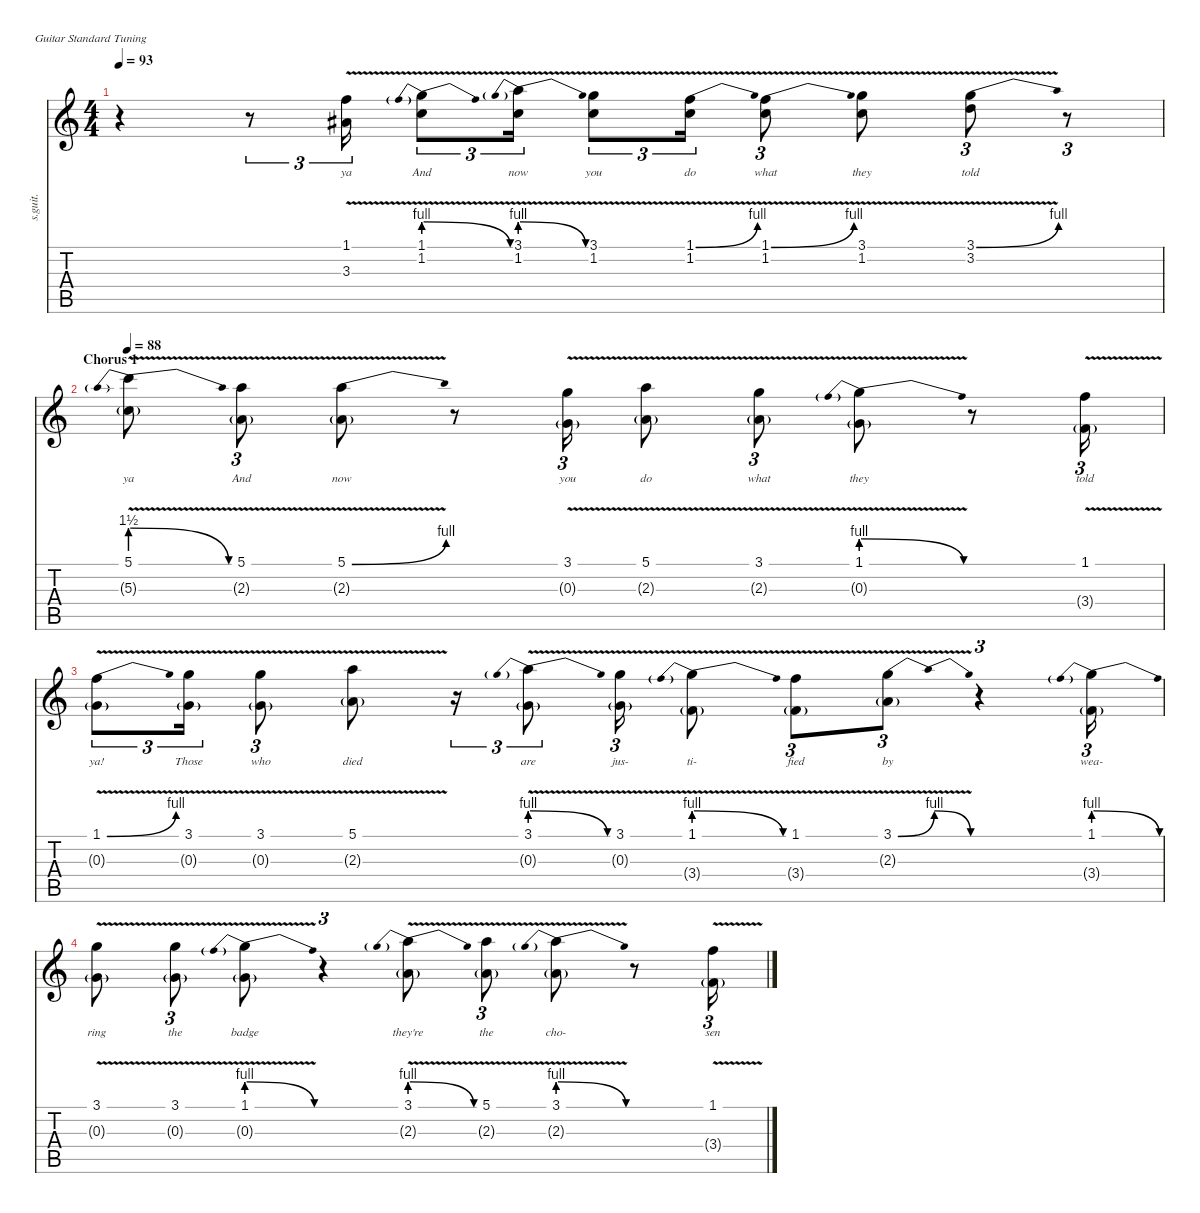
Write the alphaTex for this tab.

\defaultSystemsLayout 4
\hideDynamics
\bracketExtendMode nobrackets
\track ("Zack de la Rocha - Vocals 1" "s.guit.") {instrument tenorsax}
\staff {score tabs}
\tuning (E4 B3 G3 D3 A2 E2)
\displaytranspose 12
\ts (4 4)
\tempo 93
\clef g2
\ks c
r.4{dy fff} r.8{tu (3 2)} (1.1{v} 3.3{acc #}).16{tu (3 2) lyrics (0 "ya") lyrics (1 "") lyrics (2 "") lyrics (3 "") lyrics (4 "")} (1.1{be (prebendrelease 0 4 60 0) v} 1.2).8{tu (3 2) lyrics (0 "And") lyrics (1 "") lyrics (2 "") lyrics (3 "") lyrics (4 "")} (3.1{be (prebendrelease 0 4 30 0) v} 1.2).16{tu (3 2) lyrics (0 "now") lyrics (1 "") lyrics (2 "") lyrics (3 "") lyrics (4 "")} (3.1{v} 1.2).8{tu (3 2) lyrics (0 "you") lyrics (1 "") lyrics (2 "") lyrics (3 "") lyrics (4 "")} (1.1{be (bend 0 0 30 4) v} 1.2).16{tu (3 2) lyrics (0 "do") lyrics (1 "") lyrics (2 "") lyrics (3 "") lyrics (4 "")} (1.1{be (bend 0 0 15 4) v} 1.2).8{tu (3 2) lyrics (0 "what") lyrics (1 "") lyrics (2 "") lyrics (3 "") lyrics (4 "")} (3.1{v} 1.2).8{lyrics (0 "they") lyrics (1 "") lyrics (2 "") lyrics (3 "") lyrics (4 "")} (3.1{be (bend 0 0 15 4) v} 3.2).8{tu (3 2) lyrics (0 "told") lyrics (1 "") lyrics (2 "") lyrics (3 "") lyrics (4 "")} r.8{tu (3 2)} |
\section ("" "Chorus 1")
\tempo 88
(5.1{be (prebendrelease 0 6 60 0) v} 5.3{g}).8{lyrics (0 "ya") lyrics (1 "") lyrics (2 "") lyrics (3 "") lyrics (4 "")} (5.1{v} 2.3{g}).8{tu (3 2) lyrics (0 "And") lyrics (1 "") lyrics (2 "") lyrics (3 "") lyrics (4 "")} (5.1{be (bend 0 0 60 4) v} 2.3{g}).8{lyrics (0 "now") lyrics (1 "") lyrics (2 "") lyrics (3 "") lyrics (4 "")} r.8 (3.1{v} 0.3{g}).16{tu (3 2) lyrics (0 "you") lyrics (1 "") lyrics (2 "") lyrics (3 "") lyrics (4 "")} (5.1{v} 2.3{g}).8{lyrics (0 "do") lyrics (1 "") lyrics (2 "") lyrics (3 "") lyrics (4 "")} (3.1{v} 2.3{g}).8{tu (3 2) lyrics (0 "what") lyrics (1 "") lyrics (2 "") lyrics (3 "") lyrics (4 "")} (1.1{be (prebendrelease 0 4 60 0) v} 0.3{g}).8{lyrics (0 "they") lyrics (1 "") lyrics (2 "") lyrics (3 "") lyrics (4 "")} r.8 (1.1{v} 3.4{g}).16{tu (3 2) lyrics (0 "told") lyrics (1 "") lyrics (2 "") lyrics (3 "") lyrics (4 "")} |
(1.1{be (bend 0 0 15 4) v} 0.3{g}).8{tu (3 2) lyrics (0 "ya!") lyrics (1 "") lyrics (2 "") lyrics (3 "") lyrics (4 "")} (3.1{v} 0.3{g}).16{tu (3 2) lyrics (0 "Those") lyrics (1 "") lyrics (2 "") lyrics (3 "") lyrics (4 "")} (3.1{v} 0.3{g}).8{tu (3 2) lyrics (0 "who") lyrics (1 "") lyrics (2 "") lyrics (3 "") lyrics (4 "")} (5.1{v} 2.3{g}).8{lyrics (0 "died") lyrics (1 "") lyrics (2 "") lyrics (3 "") lyrics (4 "")} r.16{tu (3 2)} (3.1{be (prebendrelease 0 4 19.8 0) v} 0.3{g}).8{tu (3 2) lyrics (0 "are") lyrics (1 "") lyrics (2 "") lyrics (3 "") lyrics (4 "")} (3.1{v} 0.3{g}).16{tu (3 2) lyrics (0 "jus-") lyrics (1 "") lyrics (2 "") lyrics (3 "") lyrics (4 "")} (1.1{be (prebendrelease 0 4 19.8 0) v} 3.4{g}).8{lyrics (0 "ti-") lyrics (1 "") lyrics (2 "") lyrics (3 "") lyrics (4 "")} (1.1{v} 3.4{g}).8{tu (3 2) lyrics (0 "fied") lyrics (1 "") lyrics (2 "") lyrics (3 "") lyrics (4 "")} (3.1{be (bendrelease 0 0 15 4 45 4 60 0) v} 2.3{g}).8{tu (3 2) lyrics (0 "by") lyrics (1 "") lyrics (2 "") lyrics (3 "") lyrics (4 "")} r.4{tu (3 2)} (1.1{be (prebendrelease 0 4 30 0)} 3.4{g}).16{tu (3 2) lyrics (0 "wea-") lyrics (1 "") lyrics (2 "") lyrics (3 "") lyrics (4 "")} |
(3.1{v} 0.3{g}).8{lyrics (0 "ring") lyrics (1 "") lyrics (2 "") lyrics (3 "") lyrics (4 "")} (3.1{v} 0.3{g}).8{tu (3 2) lyrics (0 "the") lyrics (1 "") lyrics (2 "") lyrics (3 "") lyrics (4 "")} (1.1{be (prebendrelease 0 4 60 0) v} 0.3{g}).8{lyrics (0 "badge") lyrics (1 "") lyrics (2 "") lyrics (3 "") lyrics (4 "")} r.4{tu (3 2)} (3.1{be (prebendrelease 0 4 60 0) v} 2.3{g}).8{lyrics (0 "they're") lyrics (1 "") lyrics (2 "") lyrics (3 "") lyrics (4 "")} (5.1{v} 2.3{g}).8{tu (3 2) lyrics (0 "the") lyrics (1 "") lyrics (2 "") lyrics (3 "") lyrics (4 "")} (3.1{be (prebendrelease 0 4 60 0) v} 2.3{g}).8{lyrics (0 "cho-") lyrics (1 "") lyrics (2 "") lyrics (3 "") lyrics (4 "")} r.8 (1.1{v} 3.4{g}).16{tu (3 2) lyrics (0 "sen") lyrics (1 "") lyrics (2 "") lyrics (3 "") lyrics (4 "")}
